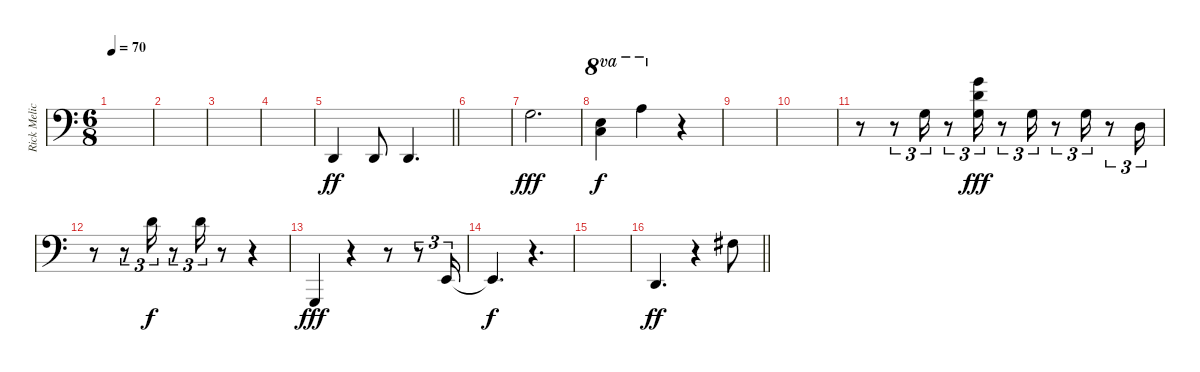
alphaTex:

\track ("Rick Melick left Hand" "Rick Melic") {instrument brightacousticpiano}
\staff {score}
\tuning (Bb3 Gb3 Db3 Ab2 Eb2 Bb1 F1) {hide}
\ts (6 8)
\tempo 70
\clef f4
\ks c
|
|
|
|
\barLineRight lightlight
4.6.4{dy ff} 4.6.8 4.6.4{d} |
|
6.3.2{d dy fff} |
(2.1 10.2).4{ot 8va dy f} 11.1.4{ot 8va} r.4 |
|
|
r.8 r.8{tu (3 2)} 11.4.16{tu (3 2)} r.8{tu (3 2)} (9.1 8.2 11.4).16{tu (3 2) dy fff} r.8{tu (3 2)} 11.4.16{tu (3 2)} r.8{tu (3 2)} 11.4.16{tu (3 2)} r.8{tu (3 2)} 11.5.16{tu (3 2)} |
r.8 r.8{tu (3 2)} 18.4.16{tu (3 2) dy f} r.8{tu (3 2)} 18.4.16{tu (3 2)} r.8 r.4 |
2.7.4{dy fff} r.4 r.8 r.8{tu (3 2)} 1.5.16{tu (3 2)} |
1.5{t}.4{d dy f} r.4{d} |
|
\barLineRight lightlight
4.6.4{d dy ff} r.4 5.3.8
